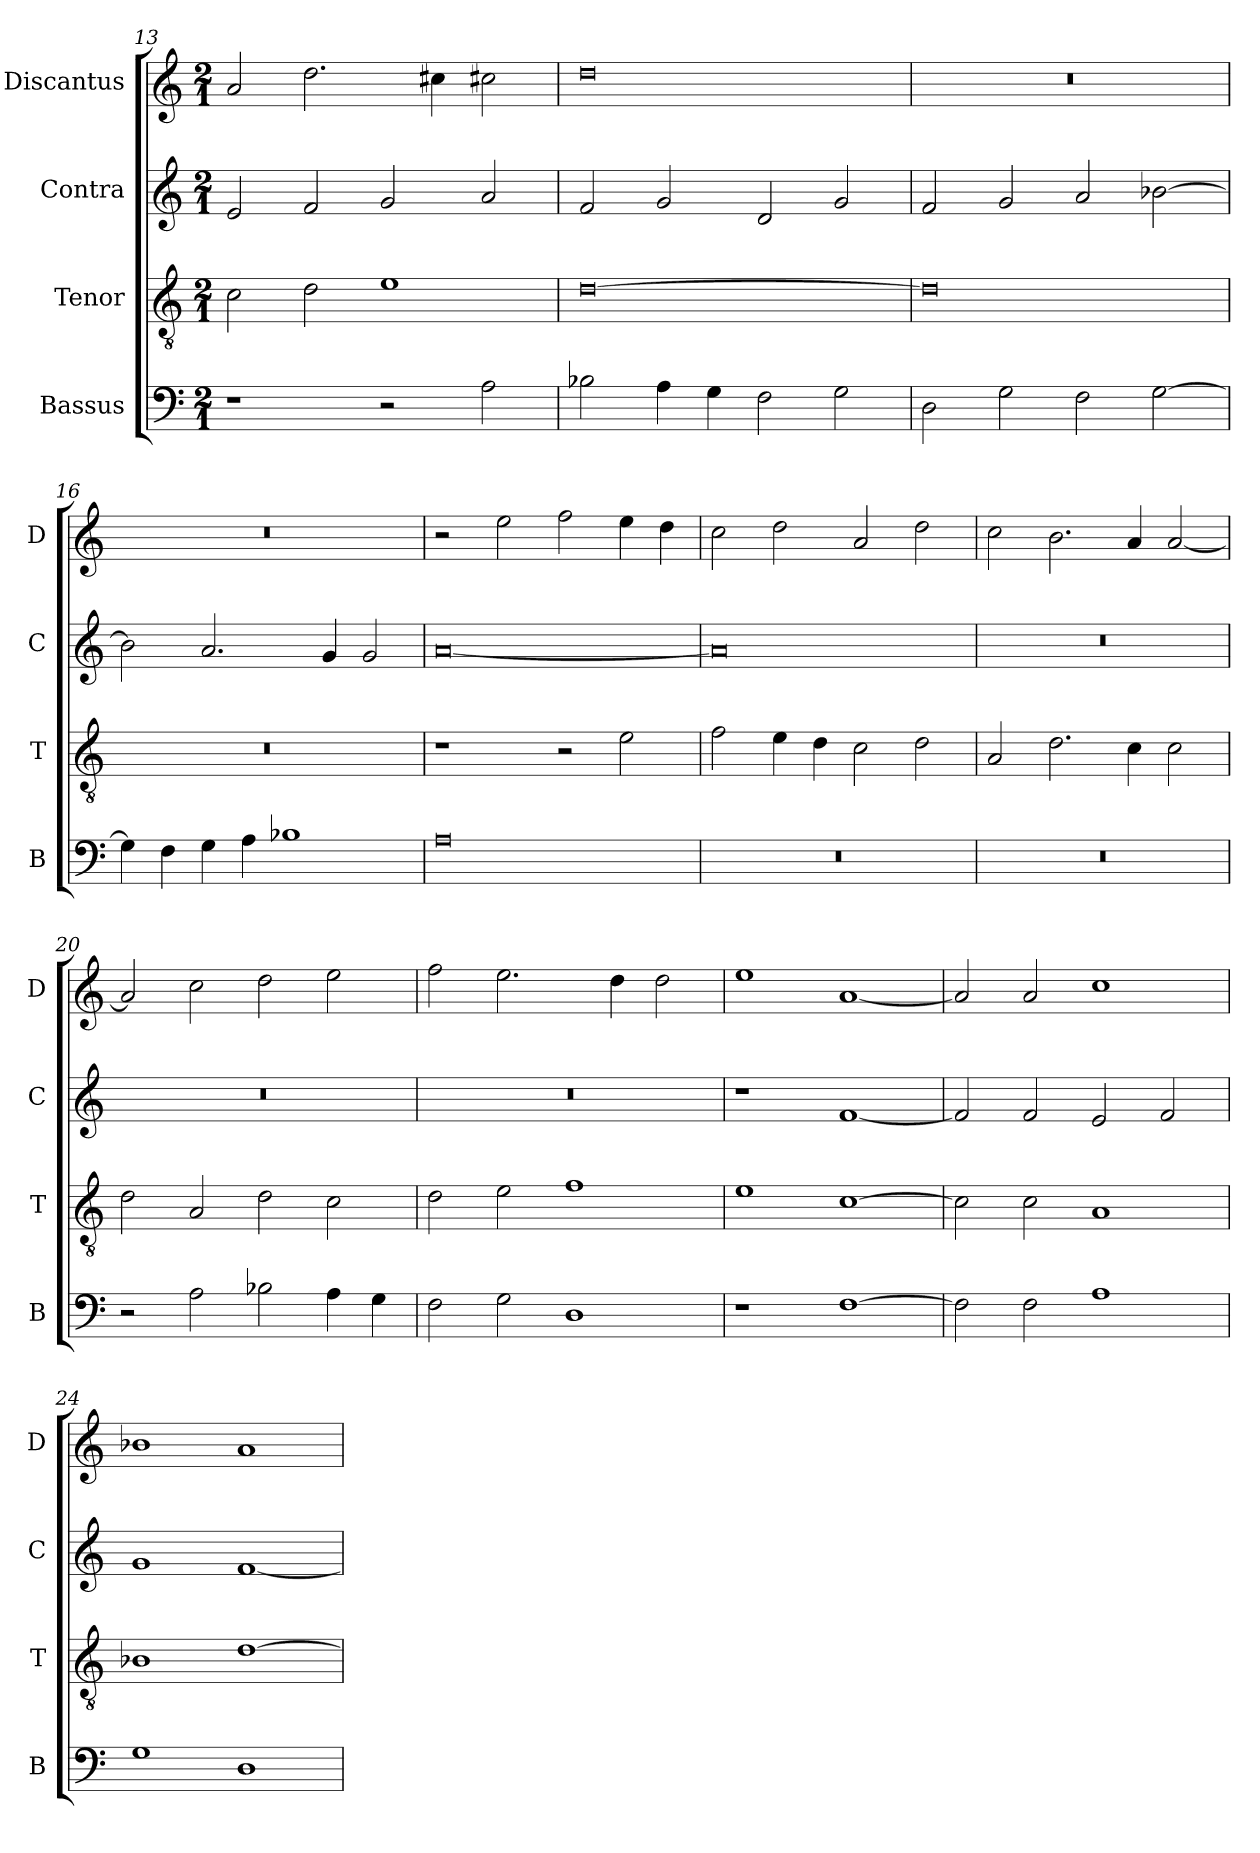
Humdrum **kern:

**kern	**kern	**kern	**kern
*part4	*part3	*part2	*part1
*staff4	*staff3	*staff2	*staff1
*I"Bassus	*I"Tenor	*I"Contra	*I"Discantus
*I'B	*I'T	*I'C	*I'D
*clefF4	*clefGv2	*clefG2	*clefG2
*k[]	*k[]	*k[]	*k[]
*M2/1	*M2/1	*M2/1	*M2/1
=13	=13	=13	=13
1r	2c\	2e/	2a/
.	2d\	2f/	2.dd\
2r	1e	2g/	.
.	.	.	4cc#X\
2A\	.	2a/	2cc#X\
=14	=14	=14	=14
2B-X\	[0d	2f/	0dd
4A\	.	2g/	.
4G\	.	.	.
2F\	.	2d/	.
2G\	.	2g/	.
=15	=15	=15	=15
2D\	0d]	2f/	0r
2G\	.	2g/	.
2F\	.	2a/	.
[2G\	.	[2b-X\	.
=16	=16	=16	=16
4G\]	0r	2b-\]	0r
4F\	.	.	.
4G\	.	2.a/	.
4A\	.	.	.
1B-X	.	.	.
.	.	4g/	.
.	.	2g/	.
=17	=17	=17	=17
0A	1r	[0a	2r
.	.	.	2ee\
.	2r	.	2ff\
.	2e\	.	4ee\
.	.	.	4dd\
=18	=18	=18	=18
0r	2f\	0a]	2cc\
.	4e\	.	2dd\
.	4d\	.	.
.	2c\	.	2a/
.	2d\	.	2dd\
=19	=19	=19	=19
0r	2A/	0r	2cc\
.	2.d\	.	2.b\
.	4c\	.	4a/
.	2c\	.	[2a/
=20	=20	=20	=20
2r	2d\	0r	2a/]
2A\	2A/	.	2cc\
2B-X\	2d\	.	2dd\
4A\	2c\	.	2ee\
4G\	.	.	.
=21	=21	=21	=21
2F\	2d\	0r	2ff\
2G\	2e\	.	2.ee\
1D	1f	.	.
.	.	.	4dd\
.	.	.	2dd\
=22	=22	=22	=22
1r	1e	1r	1ee
[1F	[1c	[1f	[1a
=23	=23	=23	=23
2F\]	2c\]	2f/]	2a/]
2F\	2c\	2f/	2a/
1A	1A	2e/	1cc
.	.	2f/	.
=24	=24	=24	=24
1G	1B-X	1g	1b-X
1D	[1d	[1f	1a
=	=	=	=
*-	*-	*-	*-
